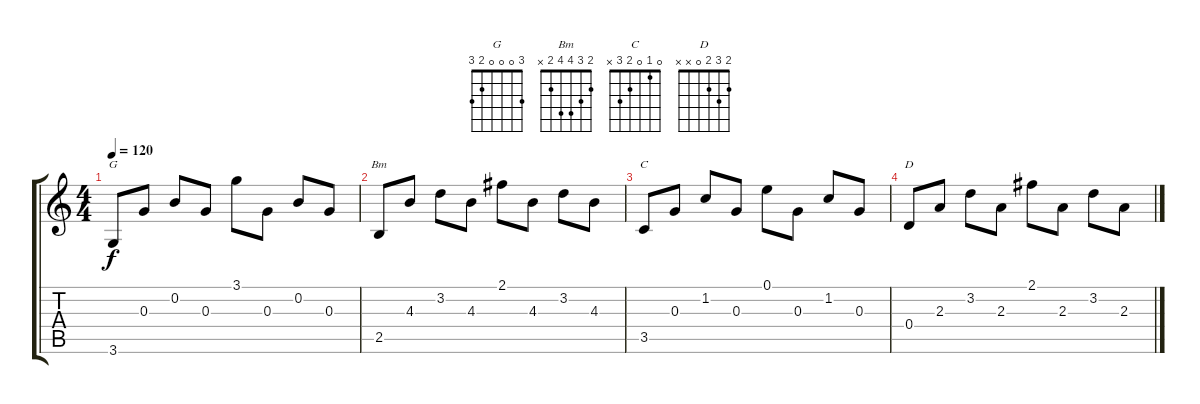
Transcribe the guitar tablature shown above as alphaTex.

\track "" {instrument overdrivenguitar}
\staff {score tabs}
\tuning (E4 B3 G3 D3 A2 E2) {hide}
\chord ("G" 3 0 0 0 2 3)
\chord ("Bm" 2 3 4 4 2 x)
\chord ("C" 0 1 0 2 3 x)
\chord ("D" 2 3 2 0 x x)
\ts (4 4)
\tempo 120
\clef g2
\ks c
3.6.8{ch "G" dy f instrument overdrivenguitar} 0.3.8 0.2.8 0.3.8 3.1.8 0.3.8 0.2.8 0.3.8 |
2.5.8{ch "Bm"} 4.3.8 3.2.8 4.3.8 2.1.8 4.3.8 3.2.8 4.3.8 |
3.5.8{ch "C"} 0.3.8 1.2.8 0.3.8 0.1.8 0.3.8 1.2.8 0.3.8 |
0.4.8{ch "D"} 2.3.8 3.2.8 2.3.8 2.1.8 2.3.8 3.2.8 2.3.8
